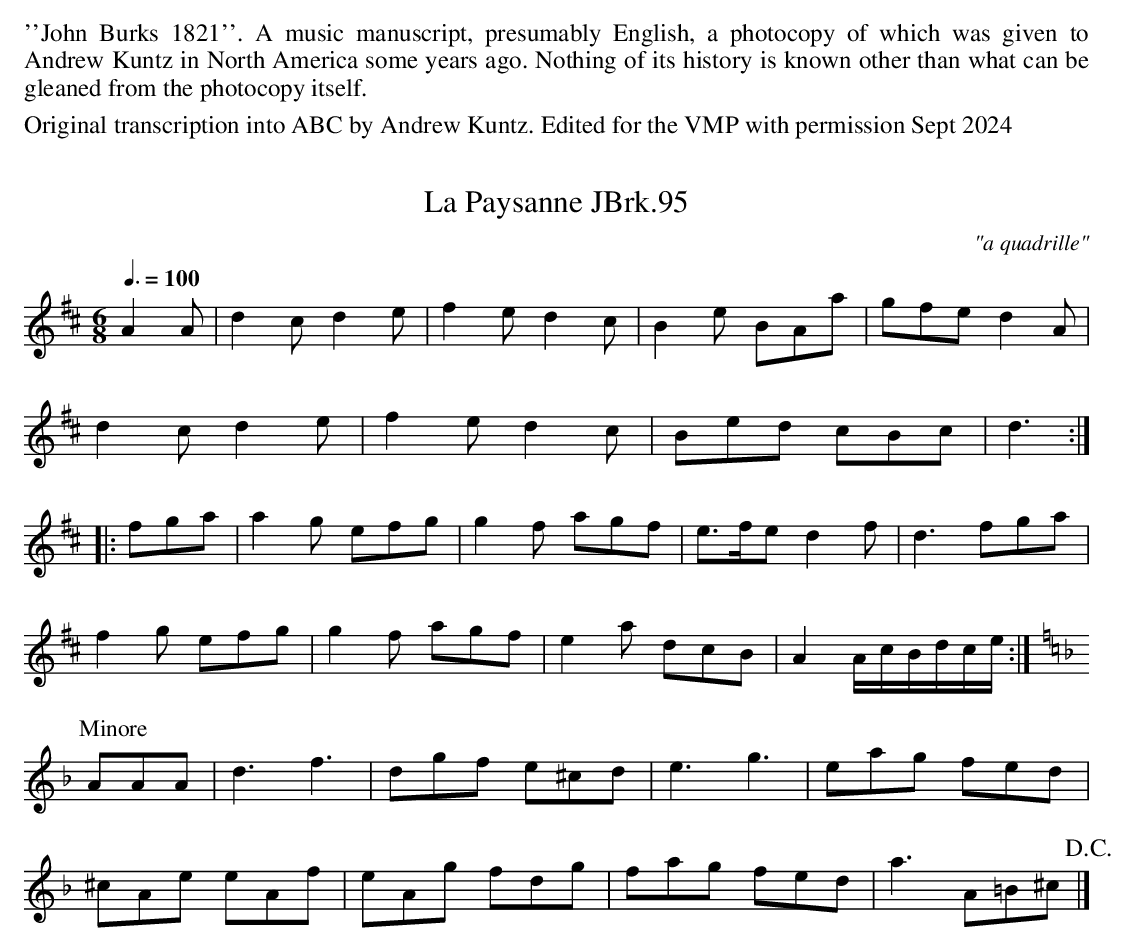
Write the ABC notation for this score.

X:1
T:Paysanne JBrk.95, La
Q:3/8=100
C:"a quadrille"
M:6/8
L:1/8
K:D
A2A|d2c d2e|f2e d2c|B2e BAa|gfe d2A|
d2c d2e|f2e d2c|Bed cBc|d3:|
|:fga|a2g efg|g2f agf|e>fe d2f|d3 fga|
f2g efg|g2f agf|e2a dcB|A2 A/c/B/d/c/e/:|
P:Minore
K:Dmin
AAA|d3 f3|dgf e^cd|e3 g3|eag fed|
^cAe eAf|eAg fdg|fag fed|a3 A=B^c!D.C.!|]
